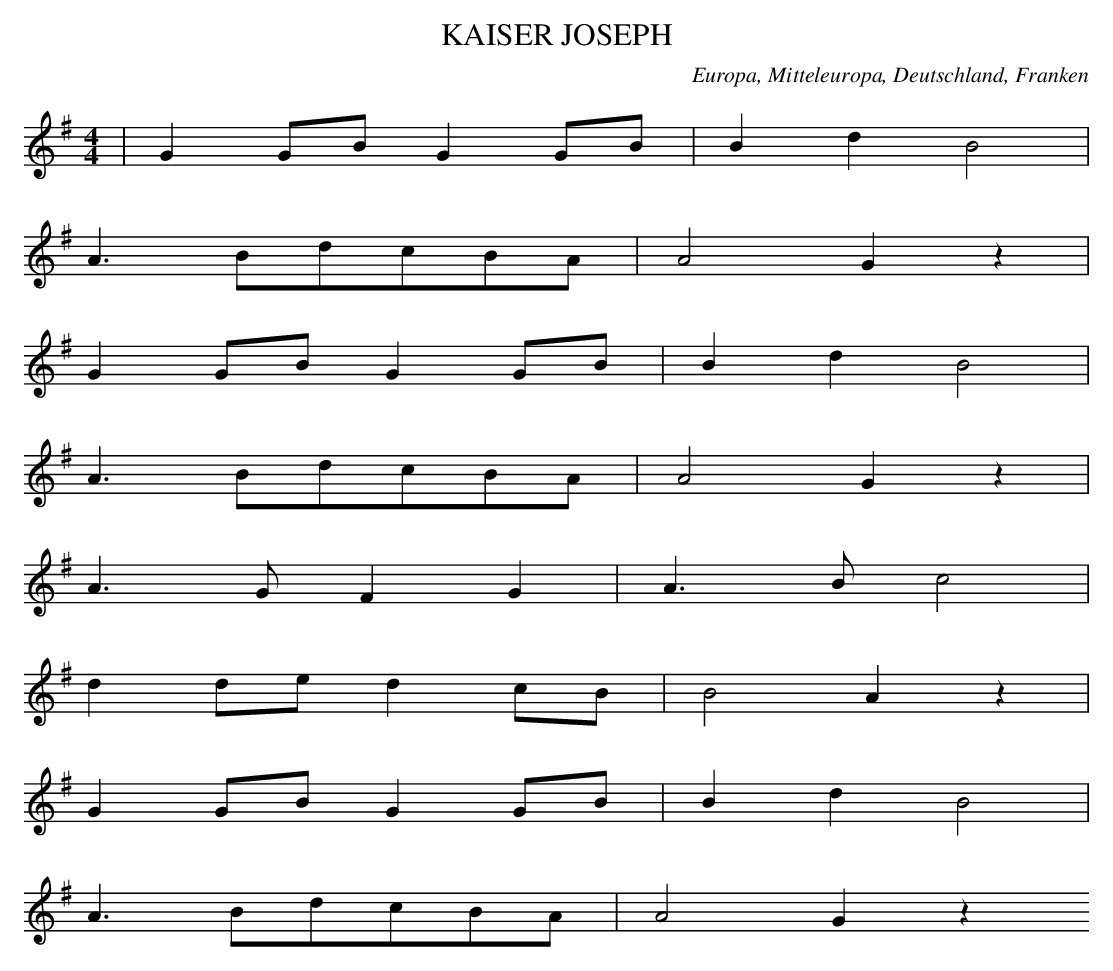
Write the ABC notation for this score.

X:1
T: KAISER JOSEPH
O: Europa, Mitteleuropa, Deutschland, Franken
M: 4/4
L: 1/8
K: G
 | G2GBG2GB | B2d2B4 |
A3BdcBA | A4G2z2 |
G2GBG2GB | B2d2B4 |
A3BdcBA | A4G2z2 |
A3GF2G2 | A3Bc4 |
d2ded2cB | B4A2z2 |
G2GBG2GB | B2d2B4 |
A3BdcBA | A4G2z2
